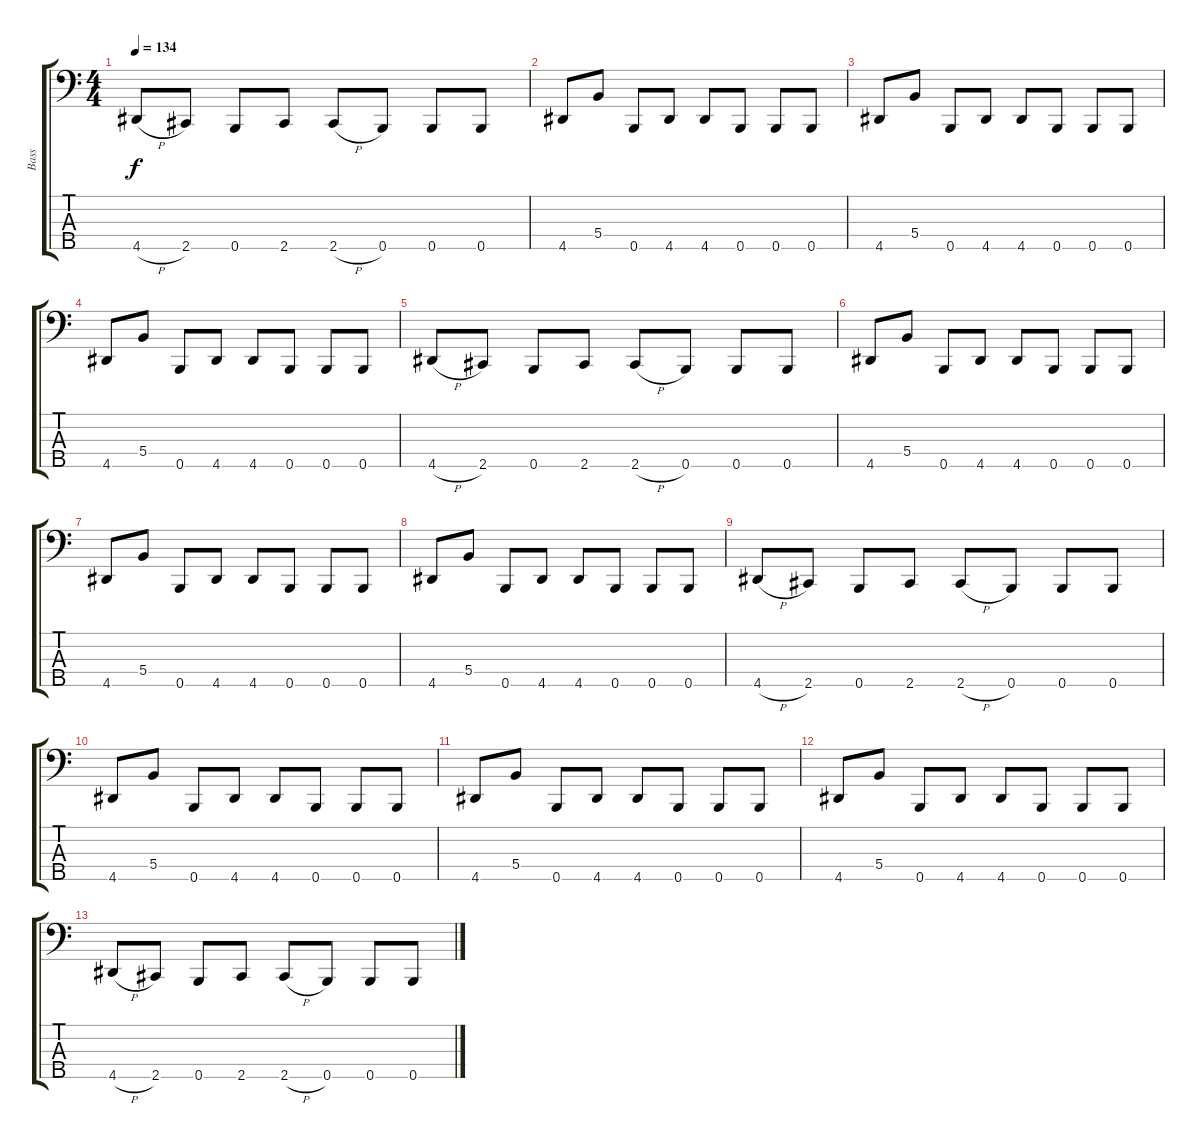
\track ("Bass" "Bass") {instrument electricbasspick}
\staff {score tabs}
\tuning (Gb2 E2 B1 Gb1 B0) {hide}
\ts (4 4)
\tempo 134
\clef f4
\ks c
4.5{h}.8{dy f} 2.5.8 0.5.8 2.5.8 2.5{h}.8 0.5.8 0.5.8 0.5.8 |
4.5.8 5.4.8 0.5.8 4.5.8 4.5.8 0.5.8 0.5.8 0.5.8 |
4.5.8 5.4.8 0.5.8 4.5.8 4.5.8 0.5.8 0.5.8 0.5.8 |
4.5.8 5.4.8 0.5.8 4.5.8 4.5.8 0.5.8 0.5.8 0.5.8 |
4.5{h}.8 2.5.8 0.5.8 2.5.8 2.5{h}.8 0.5.8 0.5.8 0.5.8 |
4.5.8 5.4.8 0.5.8 4.5.8 4.5.8 0.5.8 0.5.8 0.5.8 |
4.5.8 5.4.8 0.5.8 4.5.8 4.5.8 0.5.8 0.5.8 0.5.8 |
4.5.8 5.4.8 0.5.8 4.5.8 4.5.8 0.5.8 0.5.8 0.5.8 |
4.5{h}.8 2.5.8 0.5.8 2.5.8 2.5{h}.8 0.5.8 0.5.8 0.5.8 |
4.5.8 5.4.8 0.5.8 4.5.8 4.5.8 0.5.8 0.5.8 0.5.8 |
4.5.8 5.4.8 0.5.8 4.5.8 4.5.8 0.5.8 0.5.8 0.5.8 |
4.5.8 5.4.8 0.5.8 4.5.8 4.5.8 0.5.8 0.5.8 0.5.8 |
4.5{h}.8 2.5.8 0.5.8 2.5.8 2.5{h}.8 0.5.8 0.5.8 0.5.8
